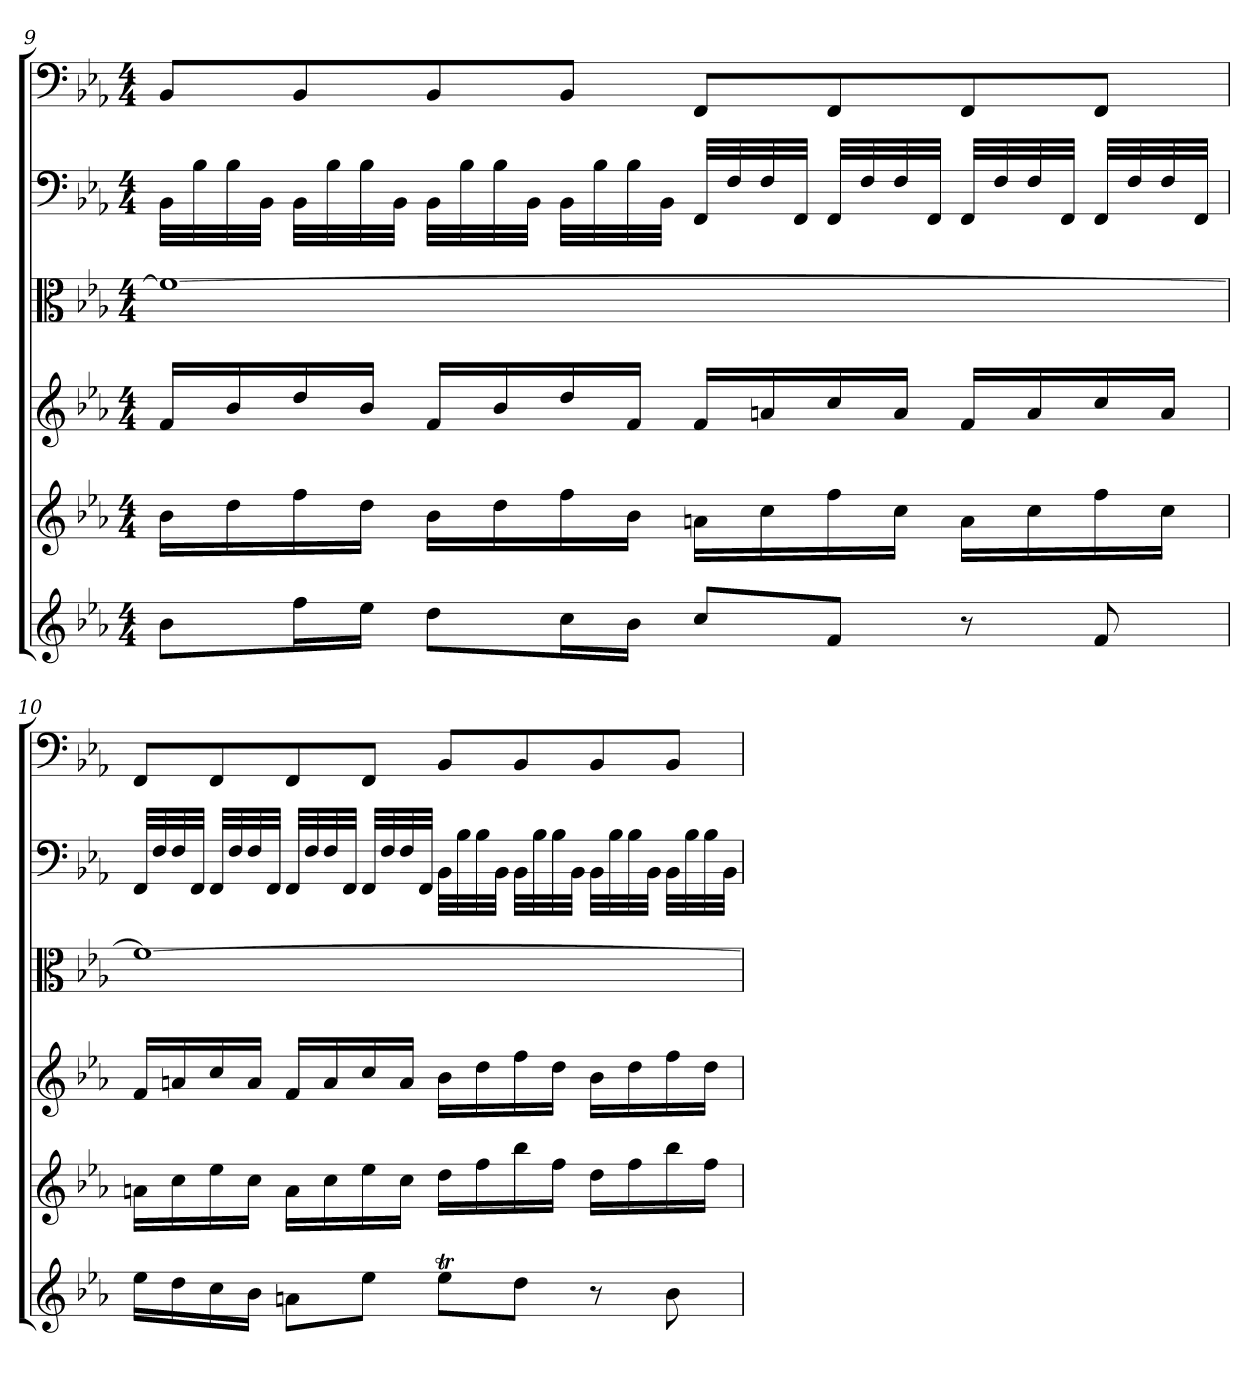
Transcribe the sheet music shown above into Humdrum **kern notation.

**kern	**kern	**kern	**kern	**kern	**kern
*part6	*part5	*part4	*part3	*part2	*part1
*staff6	*staff5	*staff4	*staff3	*staff2	*staff1
*clefG2	*clefG2	*clefG2	*clefC3	*clefF4	*clefF4
*k[b-e-a-]	*k[b-e-a-]	*k[b-e-a-]	*k[b-e-a-]	*k[b-e-a-]	*k[b-e-a-]
*E-:	*E-:	*E-:	*E-:	*E-:	*E-:
*M4/4	*M4/4	*M4/4	*M4/4	*M4/4	*M4/4
=9	=9	=9	=9	=9	=9
8b-\L	16b-\LL	16f/LL	1f\_	32BB-\LLL	8BB-/L
.	.	.	.	32B-\	.
.	16dd\	16b-/	.	32B-\	.
.	.	.	.	32BB-\JJJ	.
16ff\L	16ff\	16dd/	.	32BB-\LLL	8BB-/
.	.	.	.	32B-\	.
16ee-\JJ	16dd\JJ	16b-/JJ	.	32B-\	.
.	.	.	.	32BB-\JJJ	.
8dd\L	16b-\LL	16f/LL	.	32BB-\LLL	8BB-/
.	.	.	.	32B-\	.
.	16dd\	16b-/	.	32B-\	.
.	.	.	.	32BB-\JJJ	.
16cc\L	16ff\	16dd/	.	32BB-\LLL	8BB-/J
.	.	.	.	32B-\	.
16b-\JJ	16b-\JJ	16f/JJ	.	32B-\	.
.	.	.	.	32BB-\JJJ	.
8cc/L	16an\LL	16f/LL	.	32FF/LLL	8FF/L
.	.	.	.	32F/	.
.	16cc\	16an/	.	32F/	.
.	.	.	.	32FF/JJJ	.
8f/J	16ff\	16cc/	.	32FF/LLL	8FF/
.	.	.	.	32F/	.
.	16cc\JJ	16a/JJ	.	32F/	.
.	.	.	.	32FF/JJJ	.
8r	16a\LL	16f/LL	.	32FF/LLL	8FF/
.	.	.	.	32F/	.
.	16cc\	16a/	.	32F/	.
.	.	.	.	32FF/JJJ	.
8f/	16ff\	16cc/	.	32FF/LLL	8FF/J
.	.	.	.	32F/	.
.	16cc\JJ	16a/JJ	.	32F/	.
.	.	.	.	32FF/JJJ	.
=10	=10	=10	=10	=10	=10
16ee-\LL	16an\LL	16f/LL	1f\_	32FF/LLL	8FF/L
.	.	.	.	32F/	.
16dd\	16cc\	16an/	.	32F/	.
.	.	.	.	32FF/JJJ	.
16cc\	16ee-\	16cc/	.	32FF/LLL	8FF/
.	.	.	.	32F/	.
16b-\JJ	16cc\JJ	16a/JJ	.	32F/	.
.	.	.	.	32FF/JJJ	.
8an\L	16a\LL	16f/LL	.	32FF/LLL	8FF/
.	.	.	.	32F/	.
.	16cc\	16a/	.	32F/	.
.	.	.	.	32FF/JJJ	.
8ee-\J	16ee-\	16cc/	.	32FF/LLL	8FF/J
.	.	.	.	32F/	.
.	16cc\JJ	16a/JJ	.	32F/	.
.	.	.	.	32FF/JJJ	.
8ee-T\L	16dd\LL	16b-\LL	.	32BB-\LLL	8BB-/L
.	.	.	.	32B-\	.
.	16ff\	16dd\	.	32B-\	.
.	.	.	.	32BB-\JJJ	.
8dd\J	16bb-\	16ff\	.	32BB-\LLL	8BB-/
.	.	.	.	32B-\	.
.	16ff\JJ	16dd\JJ	.	32B-\	.
.	.	.	.	32BB-\JJJ	.
8r	16dd\LL	16b-\LL	.	32BB-\LLL	8BB-/
.	.	.	.	32B-\	.
.	16ff\	16dd\	.	32B-\	.
.	.	.	.	32BB-\JJJ	.
8b-\	16bb-\	16ff\	.	32BB-\LLL	8BB-/J
.	.	.	.	32B-\	.
.	16ff\JJ	16dd\JJ	.	32B-\	.
.	.	.	.	32BB-\JJJ	.
=	=	=	=	=	=
*-	*-	*-	*-	*-	*-
